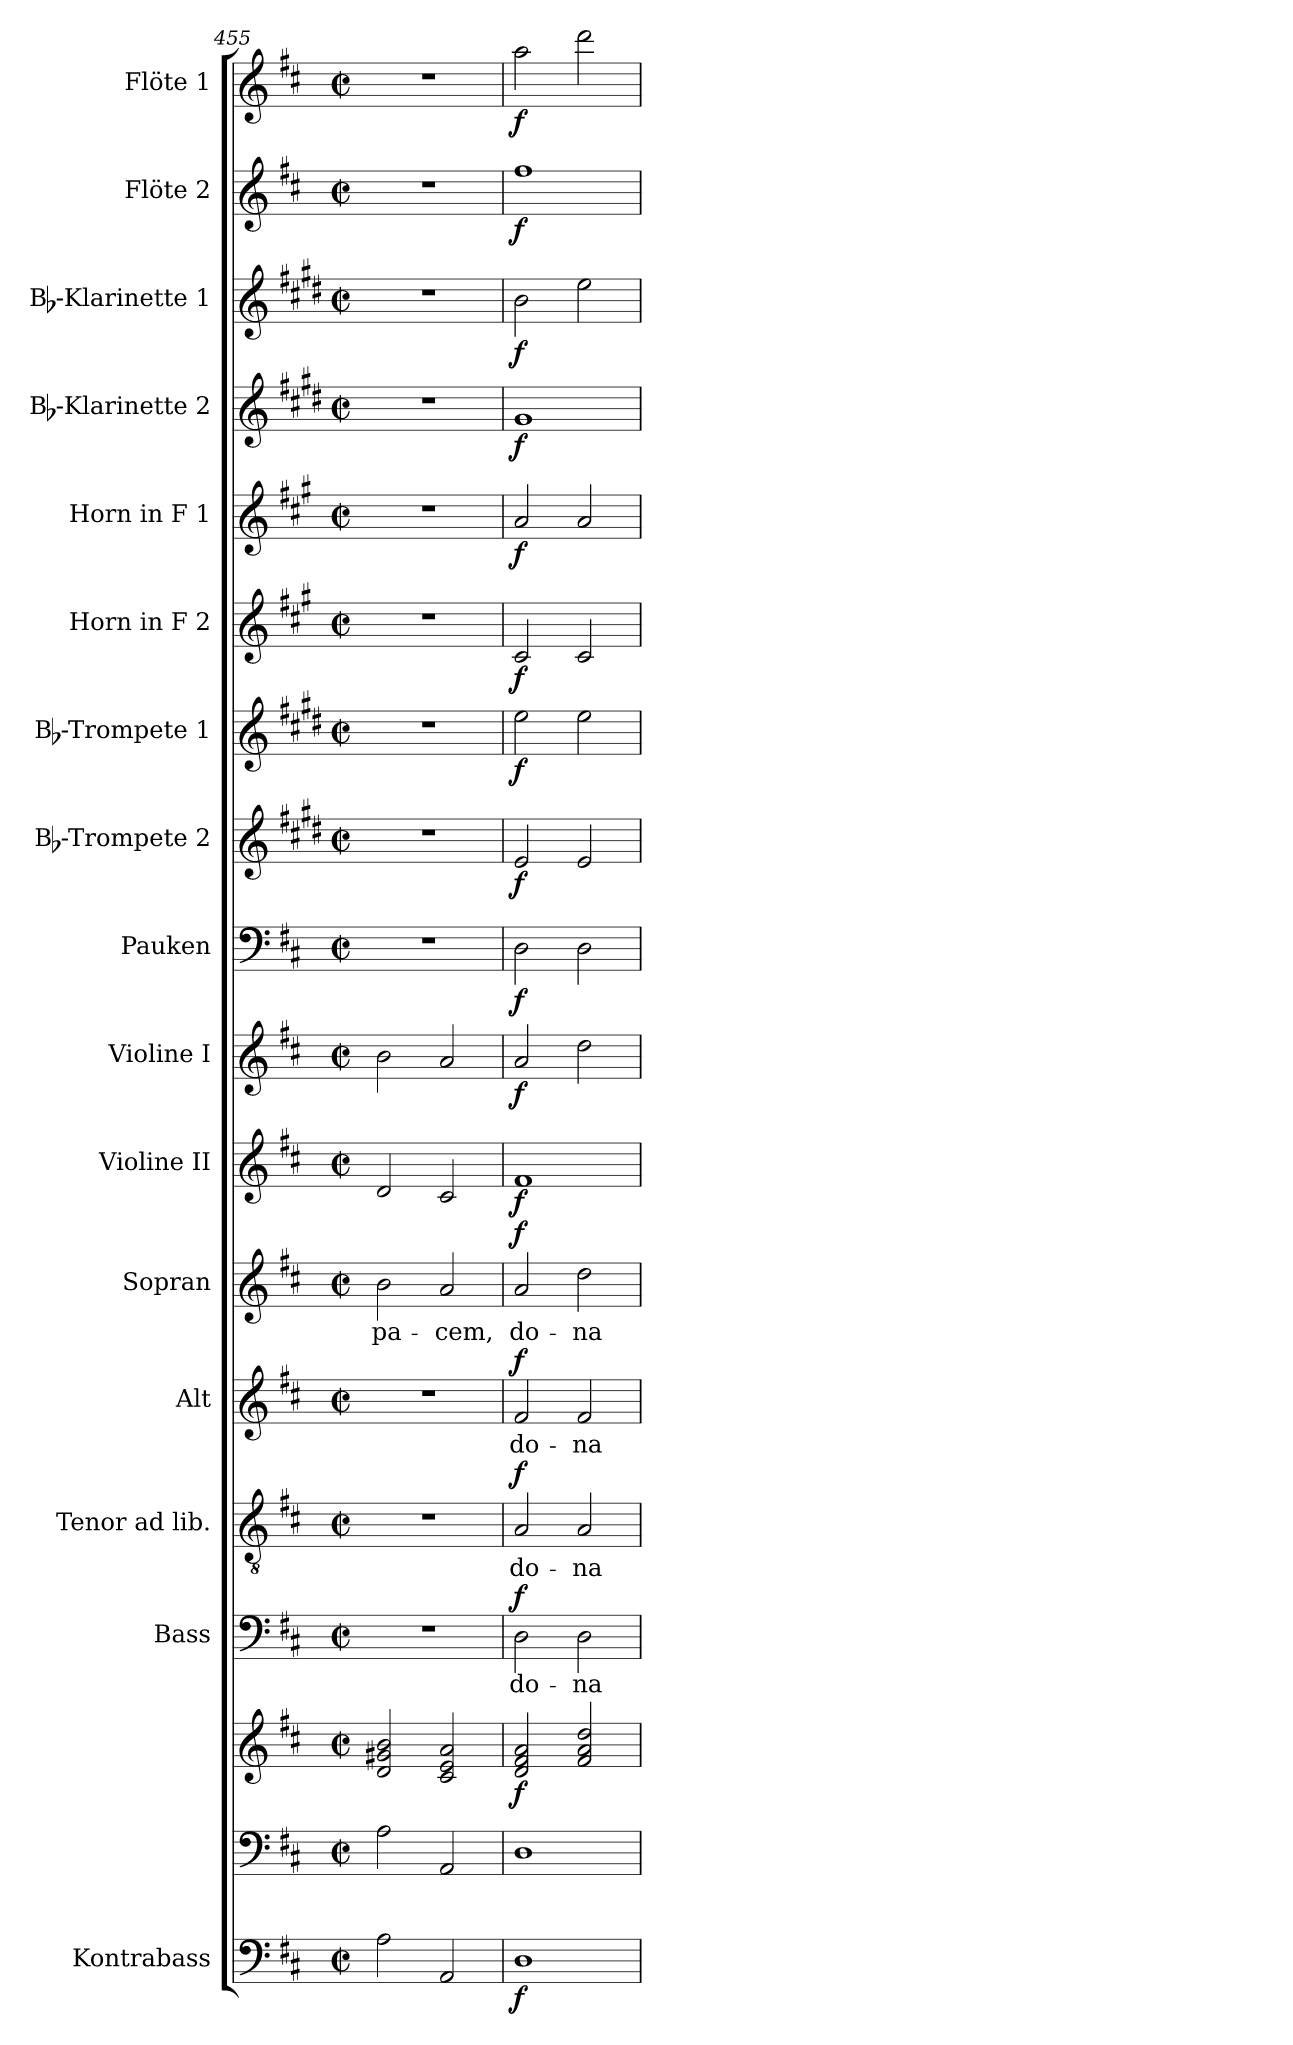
**kern	**dynam	**kern	**kern	**dynam	**kern	**text	**dynam	**kern	**text	**dynam	**kern	**text	**dynam	**kern	**text	**dynam	**kern	**dynam	**kern	**dynam	**kern	**dynam	**kern	**dynam	**kern	**dynam	**kern	**dynam	**kern	**dynam	**kern	**dynam	**kern	**dynam	**kern	**dynam	**kern	**dynam
*part17	*part17	*part16	*part16	*part16	*part15	*part15	*part15	*part14	*part14	*part14	*part13	*part13	*part13	*part12	*part12	*part12	*part11	*part11	*part10	*part10	*part9	*part9	*part8	*part8	*part7	*part7	*part6	*part6	*part5	*part5	*part4	*part4	*part3	*part3	*part2	*part2	*part1	*part1
*staff18	*staff18	*staff17	*staff16	*staff16/17	*staff15	*staff15	*staff15	*staff14	*staff14	*staff14	*staff13	*staff13	*staff13	*staff12	*staff12	*staff12	*staff11	*staff11	*staff10	*staff10	*staff9	*staff9	*staff8	*staff8	*staff7	*staff7	*staff6	*staff6	*staff5	*staff5	*staff4	*staff4	*staff3	*staff3	*staff2	*staff2	*staff1	*staff1
*I"Kontrabass	*	*	*	*	*I"Bass	*	*	*I"Tenor ad lib.	*	*	*I"Alt	*	*	*I"Sopran	*	*	*I"Violine II	*	*I"Violine I	*	*I"Pauken	*	*I"Bb-Trompete 2	*	*I"Bb-Trompete 1	*	*I"Horn in F 2	*	*I"Horn in F 1	*	*I"Bb-Klarinette 2	*	*I"Bb-Klarinette 1	*	*I"Flöte 2	*	*I"Flöte 1	*
*I'Kb.	*	*	*	*	*I'B.	*	*	*I'T.	*	*	*I'A.	*	*	*I'S.	*	*	*I'Vl. II	*	*I'Vl. I	*	*I'Pk.	*	*I'Bb Trp. 2	*	*I'Bb Trp. 1	*	*	*	*	*	*I'Bb Kl. 2	*	*I'Bb Kl. 1	*	*I'Fl. 2	*	*I'Fl. 1	*
*clefF4	*	*clefF4	*clefG2	*	*clefF4	*	*	*clefGv2	*	*	*clefG2	*	*	*clefG2	*	*	*clefG2	*	*clefG2	*	*clefF4	*	*clefG2	*	*clefG2	*	*clefG2	*	*clefG2	*	*clefG2	*	*clefG2	*	*clefG2	*	*clefG2	*
*ITrd7c12	*	*	*	*	*	*	*	*	*	*	*	*	*	*	*	*	*	*	*	*	*	*	*ITrd1c2	*	*ITrd1c2	*	*ITrd4c7	*	*ITrd4c7	*	*ITrd1c2	*	*ITrd1c2	*	*	*	*	*
*k[f#c#]	*	*k[f#c#]	*k[f#c#]	*	*k[f#c#]	*	*	*k[f#c#]	*	*	*k[f#c#]	*	*	*k[f#c#]	*	*	*k[f#c#]	*	*k[f#c#]	*	*k[f#c#]	*	*k[f#c#]	*	*k[f#c#]	*	*k[f#c#]	*	*k[f#c#]	*	*k[f#c#]	*	*k[f#c#]	*	*k[f#c#]	*	*k[f#c#]	*
*D:	*	*D:	*D:	*	*D:	*	*	*D:	*	*	*D:	*	*	*D:	*	*	*D:	*	*D:	*	*D:	*	*D:	*	*D:	*	*D:	*	*D:	*	*D:	*	*D:	*	*D:	*	*D:	*
*M2/2	*	*M2/2	*M2/2	*	*M2/2	*	*	*M2/2	*	*	*M2/2	*	*	*M2/2	*	*	*M2/2	*	*M2/2	*	*M2/2	*	*M2/2	*	*M2/2	*	*M2/2	*	*M2/2	*	*M2/2	*	*M2/2	*	*M2/2	*	*M2/2	*
*met(c|)	*	*met(c|)	*met(c|)	*	*met(c|)	*	*	*met(c|)	*	*	*met(c|)	*	*	*met(c|)	*	*	*met(c|)	*	*met(c|)	*	*met(c|)	*	*met(c|)	*	*met(c|)	*	*met(c|)	*	*met(c|)	*	*met(c|)	*	*met(c|)	*	*met(c|)	*	*met(c|)	*
=455	=455	=455	=455	=455	=455	=455	=455	=455	=455	=455	=455	=455	=455	=455	=455	=455	=455	=455	=455	=455	=455	=455	=455	=455	=455	=455	=455	=455	=455	=455	=455	=455	=455	=455	=455	=455	=455	=455
!	!	!	!	!	!	!	!	!	!	!	!	!	!	!	!LO:LY:b	!	!	!	!	!	!	!	!	!	!	!	!	!	!	!	!	!	!	!	!	!	!	!
2AA\	.	2A\	2d/ 2g#X/ 2b/	.	1r	.	.	1r	.	.	1r	.	.	2b\	pa-	.	2d/	.	2b\	.	1r	.	1r	.	1r	.	1r	.	1r	.	1r	.	1r	.	1r	.	1r	.
!	!	!	!	!	!	!	!	!	!	!	!	!	!	!	!LO:LY:b	!	!	!	!	!	!	!	!	!	!	!	!	!	!	!	!	!	!	!	!	!	!	!
2AAA/	.	2AA/	2c#/ 2e/ 2a/	.	.	.	.	.	.	.	.	.	.	2a/	-cem,	.	2c#/	.	2a/	.	.	.	.	.	.	.	.	.	.	.	.	.	.	.	.	.	.	.
=456	=456	=456	=456	=456	=456	=456	=456	=456	=456	=456	=456	=456	=456	=456	=456	=456	=456	=456	=456	=456	=456	=456	=456	=456	=456	=456	=456	=456	=456	=456	=456	=456	=456	=456	=456	=456	=456	=456
!	!LO:DY:b	!	!	!LO:DY:b	!	!LO:LY:b	!LO:DY:a	!	!LO:LY:b	!LO:DY:a	!	!LO:LY:b	!LO:DY:a	!	!LO:LY:b	!LO:DY:a	!	!LO:DY:b	!	!LO:DY:b	!	!LO:DY:b	!	!LO:DY:b	!	!LO:DY:b	!	!LO:DY:b	!	!LO:DY:b	!	!LO:DY:b	!	!LO:DY:b	!	!LO:DY:b	!	!LO:DY:b
1DD	f	1D	2d/ 2f#/ 2a/	f	2D\	do-	f	2A/	do-	f	2f#/	do-	f	2a/	do-	f	1f#	f	2a/	f	2D\	f	2d/	f	2dd\	f	2F#/	f	2d/	f	1f#	f	2a\	f	1ff#	f	2aa\	f
!	!	!	!	!	!	!LO:LY:b	!	!	!LO:LY:b	!	!	!LO:LY:b	!	!	!LO:LY:b	!	!	!	!	!	!	!	!	!	!	!	!	!	!	!	!	!	!	!	!	!	!	!
.	.	.	2f#/ 2a/ 2dd/	.	2D\	-na	.	2A/	-na	.	2f#/	-na	.	2dd\	-na	.	.	.	2dd\	.	2D\	.	2d/	.	2dd\	.	2F#/	.	2d/	.	.	.	2dd\	.	.	.	2ddd\	.
=	=	=	=	=	=	=	=	=	=	=	=	=	=	=	=	=	=	=	=	=	=	=	=	=	=	=	=	=	=	=	=	=	=	=	=	=	=	=
*-	*-	*-	*-	*-	*-	*-	*-	*-	*-	*-	*-	*-	*-	*-	*-	*-	*-	*-	*-	*-	*-	*-	*-	*-	*-	*-	*-	*-	*-	*-	*-	*-	*-	*-	*-	*-	*-	*-
